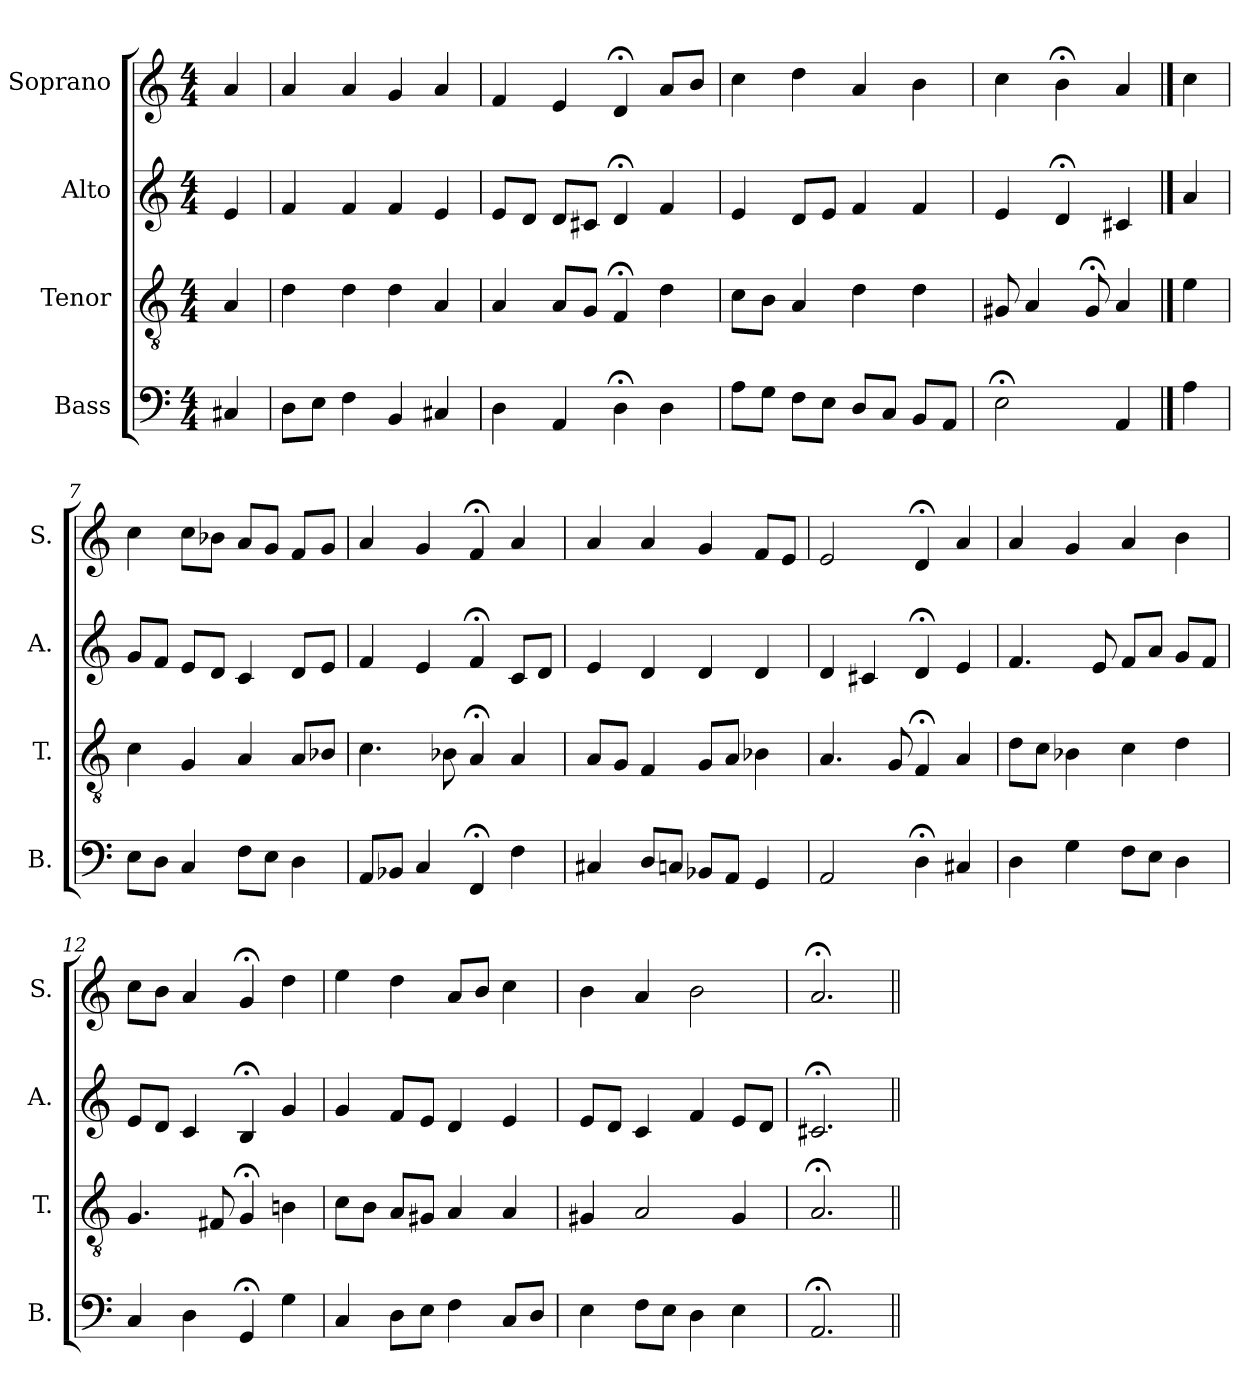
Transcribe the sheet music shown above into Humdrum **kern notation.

**kern	**kern	**kern	**kern
*part4	*part3	*part2	*part1
*staff4	*staff3	*staff2	*staff1
*I"Bass	*I"Tenor	*I"Alto	*I"Soprano
*I'B.	*I'T.	*I'A.	*I'S.
*clefF4	*clefGv2	*clefG2	*clefG2
*	*ITrd7c12	*	*
*k[]	*k[]	*k[]	*k[]
*C:	*C:	*C:	*C:
*M4/4	*M4/4	*M4/4	*M4/4
=1	=1	=1	=1
4C#X/	4AA/	4e/	4a/
=2	=2	=2	=2
8D\L	4D\	4f/	4a/
8E\J	.	.	.
4F\	4D\	4f/	4a/
4BB/	4D\	4f/	4g/
4C#X/	4AA/	4e/	4a/
=3	=3	=3	=3
4D\	4AA/	8e/L	4f/
.	.	8d/J	.
4AA/	8AA/L	8d/L	4e/
.	8GG/J	8c#X/J	.
4D;<\	4FF;</	4d;</	4d;</
4D\	4D\	4f/	8a/L
.	.	.	8b/J
=4	=4	=4	=4
8A\L	8C\L	4e/	4cc\
8G\J	8BB\J	.	.
8F\L	4AA/	8d/L	4dd\
8E\J	.	8e/J	.
8D/L	4D\	4f/	4a/
8C/J	.	.	.
8BB/L	4D\	4f/	4b\
8AA/J	.	.	.
=5	=5	=5	=5
2E;<\	8GG#X/	4e/	4cc\
.	4AA/	.	.
.	.	4d;</	4b;<\
.	8GG#;</	.	.
4AA/	4AA/	4c#X/	4a/
==6	==6	==6	==6
4A\	4E\	4a/	4cc\
!!LO:LB:g=z
=7	=7	=7	=7
8E\L	4C\	8g/L	4cc\
8D\J	.	8f/J	.
4C/	4GG/	8e/L	8cc\L
.	.	8d/J	8b-X\J
8F\L	4AA/	4c/	8a/L
8E\J	.	.	8g/J
4D\	8AA/L	8d/L	8f/L
.	8BB-X/J	8e/J	8g/J
=8	=8	=8	=8
8AA/L	4.C\	4f/	4a/
8BB-X/J	.	.	.
4C/	.	4e/	4g/
.	8BB-X\	.	.
4FF;</	4AA;</	4f;</	4f;</
4F\	4AA/	8c/L	4a/
.	.	8d/J	.
=9	=9	=9	=9
4C#X/	8AA/L	4e/	4a/
.	8GG/J	.	.
8D/L	4FF/	4d/	4a/
8Cn/J	.	.	.
8BB-X/L	8GG/L	4d/	4g/
8AA/J	8AA/J	.	.
4GG/	4BB-X\	4d/	8f/L
.	.	.	8e/J
=10	=10	=10	=10
2AA/	4.AA/	4d/	2e/
.	.	4c#X/	.
.	8GG/	.	.
4D;<\	4FF;</	4d;</	4d;</
4C#X/	4AA/	4e/	4a/
!!LO:PB:g=z
=11	=11	=11	=11
4D\	8D\L	4.f/	4a/
.	8C\J	.	.
4G\	4BB-X\	.	4g/
.	.	8e/	.
8F\L	4C\	8f/L	4a/
8E\J	.	8a/J	.
4D\	4D\	8g/L	4b\
.	.	8f/J	.
=12	=12	=12	=12
4C/	4.GG/	8e/L	8cc\L
.	.	8d/J	8b\J
4D\	.	4c/	4a/
.	8FF#X/	.	.
4GG;</	4GG;</	4B;</	4g;</
4G\	4BBn\	4g/	4dd\
=13	=13	=13	=13
4C/	8C\L	4g/	4ee\
.	8BB\J	.	.
8D\L	8AA/L	8f/L	4dd\
8E\J	8GG#X/J	8e/J	.
4F\	4AA/	4d/	8a/L
.	.	.	8b/J
8C/L	4AA/	4e/	4cc\
8D/J	.	.	.
=14	=14	=14	=14
4E\	4GG#X/	8e/L	4b\
.	.	8d/J	.
8F\L	2AA/	4c/	4a/
8E\J	.	.	.
4D\	.	4f/	2b\
4E\	4GG#/	8e/L	.
.	.	8d/J	.
=15	=15	=15	=15
2.AA;</	2.AA;</	2.c#X;</	2.a;</
=||	=||	=||	=||
*-	*-	*-	*-
